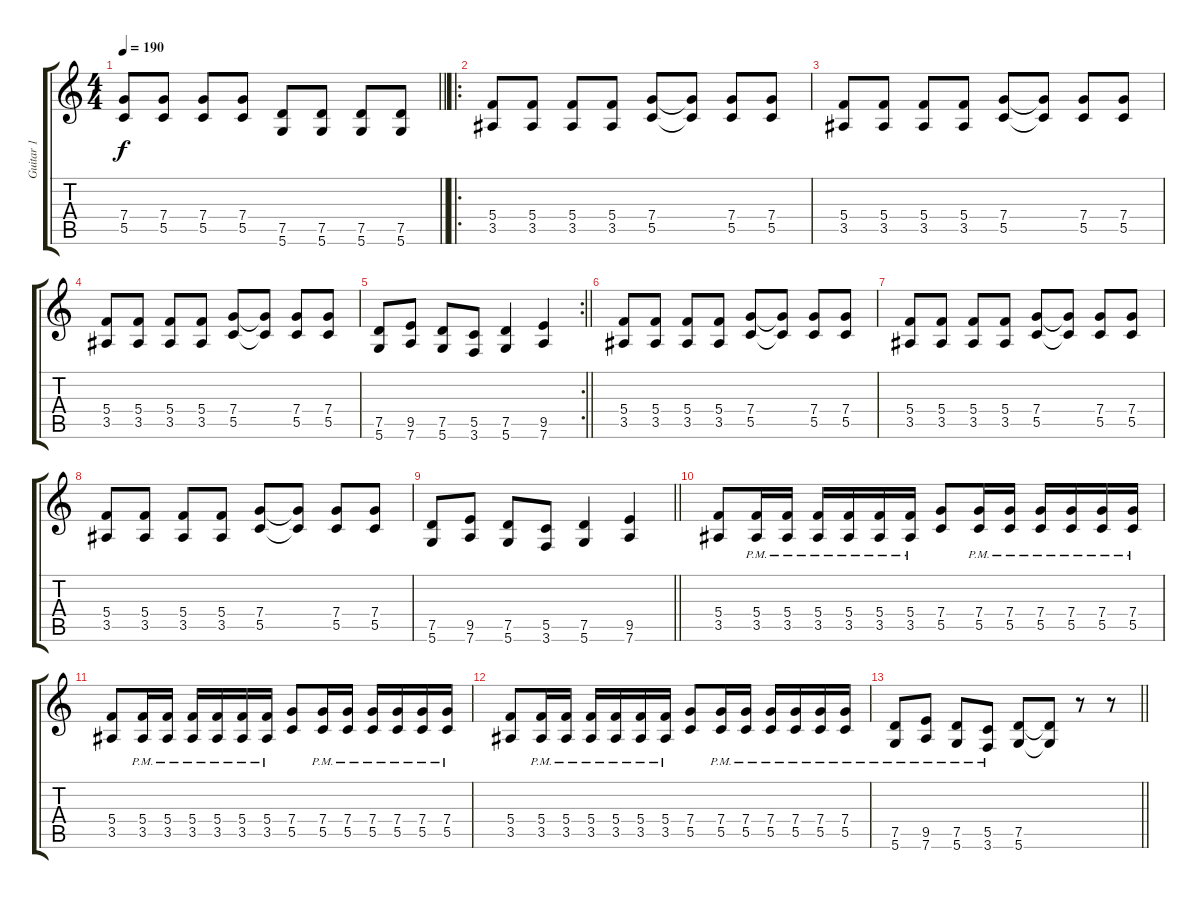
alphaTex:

\track ("Guitar 1" "Guitar 1") {instrument distortionguitar}
\staff {score tabs}
\tuning (D4 A3 F3 C3 G2 D2) {hide}
\ts (4 4)
\tempo 190
\clef g2
\barLineRight lightlight
\ks c
(7.4 5.5).8{dy f} (7.4 5.5).8 (7.4 5.5).8 (7.4 5.5).8 (7.5 5.6).8 (7.5 5.6).8 (7.5 5.6).8 (7.5 5.6).8 |
\ro
\section ("" "")
(5.4 3.5).8 (5.4 3.5).8 (5.4 3.5).8 (5.4 3.5).8 (7.4 5.5).8 (7.4{t} 5.5{t}).8 (7.4 5.5).8 (7.4 5.5).8 |
(5.4 3.5).8 (5.4 3.5).8 (5.4 3.5).8 (5.4 3.5).8 (7.4 5.5).8 (7.4{t} 5.5{t}).8 (7.4 5.5).8 (7.4 5.5).8 |
(5.4 3.5).8 (5.4 3.5).8 (5.4 3.5).8 (5.4 3.5).8 (7.4 5.5).8 (7.4{t} 5.5{t}).8 (7.4 5.5).8 (7.4 5.5).8 |
\rc 2
\barLineRight lightlight
(7.5 5.6).8 (9.5 7.6).8 (7.5 5.6).8 (5.5 3.6).8 (7.5 5.6).4 (9.5 7.6).4 |
\section ("" "")
(5.4 3.5).8 (5.4 3.5).8 (5.4 3.5).8 (5.4 3.5).8 (7.4 5.5).8 (7.4{t} 5.5{t}).8 (7.4 5.5).8 (7.4 5.5).8 |
(5.4 3.5).8 (5.4 3.5).8 (5.4 3.5).8 (5.4 3.5).8 (7.4 5.5).8 (7.4{t} 5.5{t}).8 (7.4 5.5).8 (7.4 5.5).8 |
(5.4 3.5).8 (5.4 3.5).8 (5.4 3.5).8 (5.4 3.5).8 (7.4 5.5).8 (7.4{t} 5.5{t}).8 (7.4 5.5).8 (7.4 5.5).8 |
\barLineRight lightlight
(7.5 5.6).8 (9.5 7.6).8 (7.5 5.6).8 (5.5 3.6).8 (7.5 5.6).4 (9.5 7.6).4 |
\section ("" "")
(5.4 3.5).8 (5.4{pm} 3.5{pm}).16 (5.4{pm} 3.5{pm}).16 (5.4{pm} 3.5{pm}).16 (5.4{pm} 3.5{pm}).16 (5.4{pm} 3.5{pm}).16 (5.4{pm} 3.5{pm}).16 (7.4 5.5).8 (7.4{pm} 5.5{pm}).16 (7.4{pm} 5.5{pm}).16 (7.4{pm} 5.5{pm}).16 (7.4{pm} 5.5{pm}).16 (7.4{pm} 5.5{pm}).16 (7.4{pm} 5.5{pm}).16 |
(5.4 3.5).8 (5.4{pm} 3.5{pm}).16 (5.4{pm} 3.5{pm}).16 (5.4{pm} 3.5{pm}).16 (5.4{pm} 3.5{pm}).16 (5.4{pm} 3.5{pm}).16 (5.4{pm} 3.5{pm}).16 (7.4 5.5).8 (7.4{pm} 5.5{pm}).16 (7.4{pm} 5.5{pm}).16 (7.4{pm} 5.5{pm}).16 (7.4{pm} 5.5{pm}).16 (7.4{pm} 5.5{pm}).16 (7.4{pm} 5.5{pm}).16 |
(5.4 3.5).8 (5.4{pm} 3.5{pm}).16 (5.4{pm} 3.5{pm}).16 (5.4{pm} 3.5{pm}).16 (5.4{pm} 3.5{pm}).16 (5.4{pm} 3.5{pm}).16 (5.4{pm} 3.5{pm}).16 (7.4 5.5).8 (7.4{pm} 5.5{pm}).16 (7.4{pm} 5.5{pm}).16 (7.4{pm} 5.5{pm}).16 (7.4{pm} 5.5{pm}).16 (7.4{pm} 5.5{pm}).16 (7.4{pm} 5.5{pm}).16 |
\barLineRight lightlight
(7.5{pm} 5.6{pm}).8 (9.5{pm} 7.6{pm}).8 (7.5{pm} 5.6{pm}).8 (5.5{pm} 3.6{pm}).8 (7.5 5.6).8 (7.5{t} 5.6{t}).8 r.8 r.8
